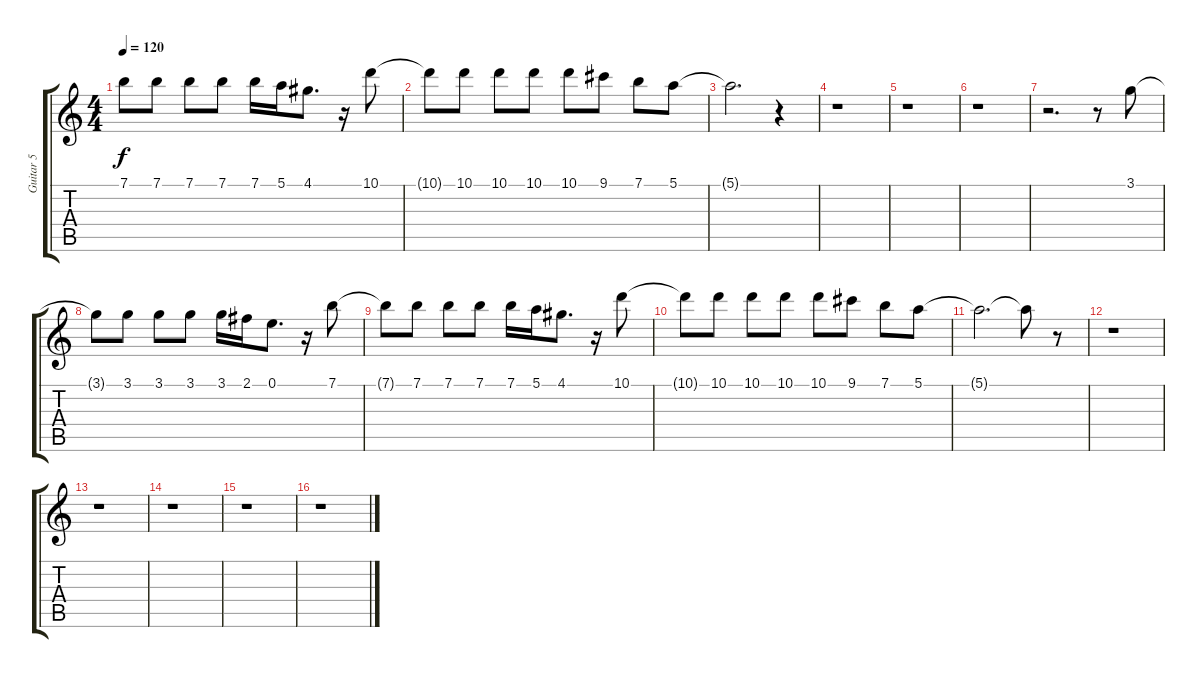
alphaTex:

\track ("Guitar 5" "Guitar 5") {instrument distortionguitar}
\staff {score tabs}
\tuning (E4 B3 G3 D3 A2 E2) {hide}
\ts (4 4)
\tempo 120
\clef g2
\ks c
7.1{t}.8{dy f} 7.1.8 7.1.8 7.1.8 7.1.16 5.1.16 4.1.8{d} r.16 10.1.8 |
10.1{t}.8 10.1.8 10.1.8 10.1.8 10.1.8 9.1.8 7.1.8 5.1.8 |
5.1{t}.2{d} r.4 |
r.1 |
r.1 |
r.1 |
r.2{d} r.8 3.1.8 |
3.1{t}.8 3.1.8 3.1.8 3.1.8 3.1.16 2.1.16 0.1.8{d} r.16 7.1.8 |
7.1{t}.8 7.1.8 7.1.8 7.1.8 7.1.16 5.1.16 4.1.8{d} r.16 10.1.8 |
10.1{t}.8 10.1.8 10.1.8 10.1.8 10.1.8 9.1.8 7.1.8 5.1.8 |
5.1{t}.2{d} 5.1{t}.8 r.8 |
r.1 |
r.1 |
r.1 |
r.1 |
r.1
